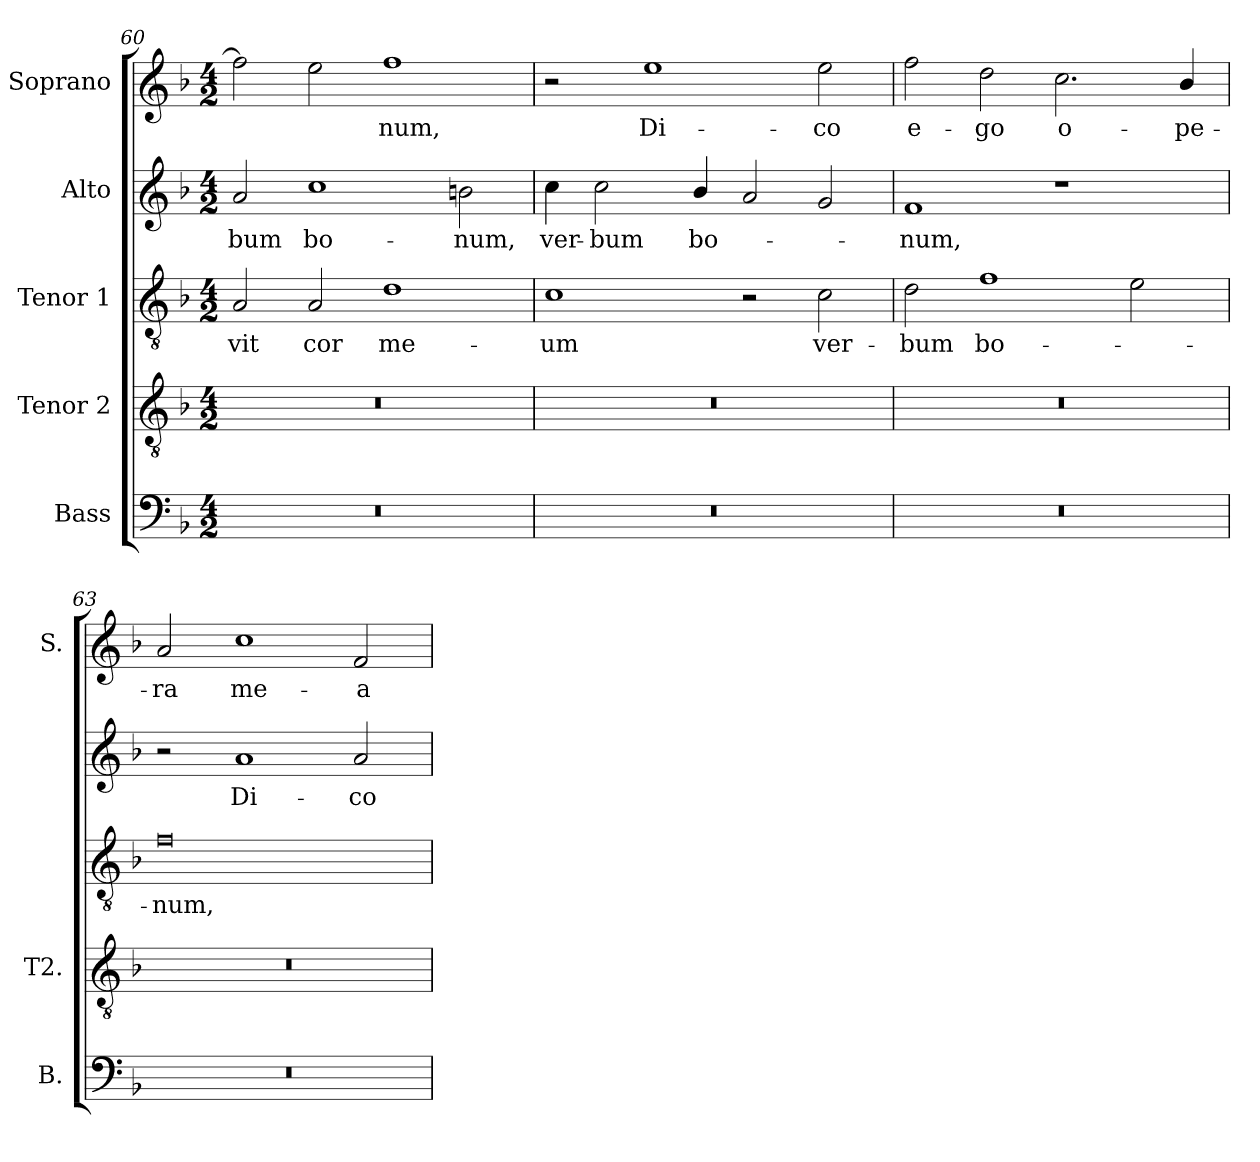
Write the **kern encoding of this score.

**kern	**kern	**kern	**text	**kern	**text	**kern	**text
*part5	*part4	*part3	*part3	*part2	*part2	*part1	*part1
*staff5	*staff4	*staff3	*staff3	*staff2	*staff2	*staff1	*staff1
*I"Bass	*I"Tenor 2	*I"Tenor 1	*	*I"Alto	*	*I"Soprano	*
*I'B.	*I'T2.	*	*	*	*	*I'S.	*
*clefF4	*clefGv2	*clefGv2	*	*clefG2	*	*clefG2	*
*	*ITrd7c12	*ITrd7c12	*	*	*	*	*
*k[b-]	*k[b-]	*k[b-]	*	*k[b-]	*	*k[b-]	*
*F:	*F:	*F:	*	*F:	*	*F:	*
*M4/2	*M4/2	*M4/2	*	*M4/2	*	*M4/2	*
=60	=60	=60	=60	=60	=60	=60	=60
!LO:N:vis=1	!LO:N:vis=1	!	!	!	!	!	!
!	!	!	!LO:LY:b:color=#000000	!	!	!	!
!	!	!	!	!	!LO:LY:b:color=#000000	!	!
0r	0r	2AAi/	-vit	2ai/	-bum	2ffi\]	.
!	!	!	!LO:LY:b:color=#000000	!	!	!	!
!	!	!	!	!	!LO:LY:b:color=#000000	!	!
.	.	2AAi/	cor	1cci	bo-	2eei\	.
!	!	!	!LO:LY:b:color=#000000	!	!	!	!
!	!	!	!	!	!	!	!LO:LY:b:color=#000000
.	.	1Di	me-	.	.	1ffi	-num,
!	!	!	!	!	!LO:LY:b:color=#000000	!	!
.	.	.	.	2bni\	-num,	.	.
!!LO:LB:g=z
=61	=61	=61	=61	=61	=61	=61	=61
!LO:N:vis=1	!LO:N:vis=1	!	!	!	!	!	!
!	!	!	!LO:LY:b:color=#000000	!	!	!	!
!	!	!	!	!	!LO:LY:b:color=#000000	!	!
0r	0r	1Ci	-um	4cci\	ver-	2r	.
!	!	!	!	!	!LO:LY:b:color=#000000	!	!
.	.	.	.	2cci\	-bum	.	.
!	!	!	!	!	!	!	!LO:LY:b:color=#000000
.	.	.	.	.	.	1eei	Di-
!	!	!	!	!	!LO:LY:b:color=#000000	!	!
.	.	.	.	4b-i/	bo-	.	.
.	.	2r	.	2ai/	.	.	.
!	!	!	!LO:LY:b:color=#000000	!	!	!	!
!	!	!	!	!	!	!	!LO:LY:b:color=#000000
.	.	2Ci\	ver-	2gi/	.	2eei\	-co
=62	=62	=62	=62	=62	=62	=62	=62
!LO:N:vis=1	!LO:N:vis=1	!	!	!	!	!	!
!	!	!	!LO:LY:b:color=#000000	!	!	!	!
!	!	!	!	!	!LO:LY:b:color=#000000	!	!
!	!	!	!	!	!	!	!LO:LY:b:color=#000000
0r	0r	2Di\	-bum	1fi	-num,	2ffi\	e-
!	!	!	!LO:LY:b:color=#000000	!	!	!	!
!	!	!	!	!	!	!	!LO:LY:b:color=#000000
.	.	1Fi	bo-	.	.	2ddi\	-go
!	!	!	!	!	!	!	!LO:LY:b:color=#000000
.	.	.	.	1r	.	2.cci\	o-
.	.	2Ei\	.	.	.	.	.
!	!	!	!	!	!	!	!LO:LY:b:color=#000000
.	.	.	.	.	.	4b-i/	-pe-
=63	=63	=63	=63	=63	=63	=63	=63
!LO:N:vis=1	!LO:N:vis=1	!	!	!	!	!	!
!	!	!	!LO:LY:b:color=#000000	!	!	!	!
!	!	!	!	!	!	!	!LO:LY:b:color=#000000
0r	0r	0Fi	-num,	2r	.	2ai/	-ra
!	!	!	!	!	!LO:LY:b:color=#000000	!	!
!	!	!	!	!	!	!	!LO:LY:b:color=#000000
.	.	.	.	1ai	Di-	1cci	me-
!	!	!	!	!	!LO:LY:b:color=#000000	!	!
!	!	!	!	!	!	!	!LO:LY:b:color=#000000
.	.	.	.	2ai/	-co	2fi/	-a
=	=	=	=	=	=	=	=
*-	*-	*-	*-	*-	*-	*-	*-
